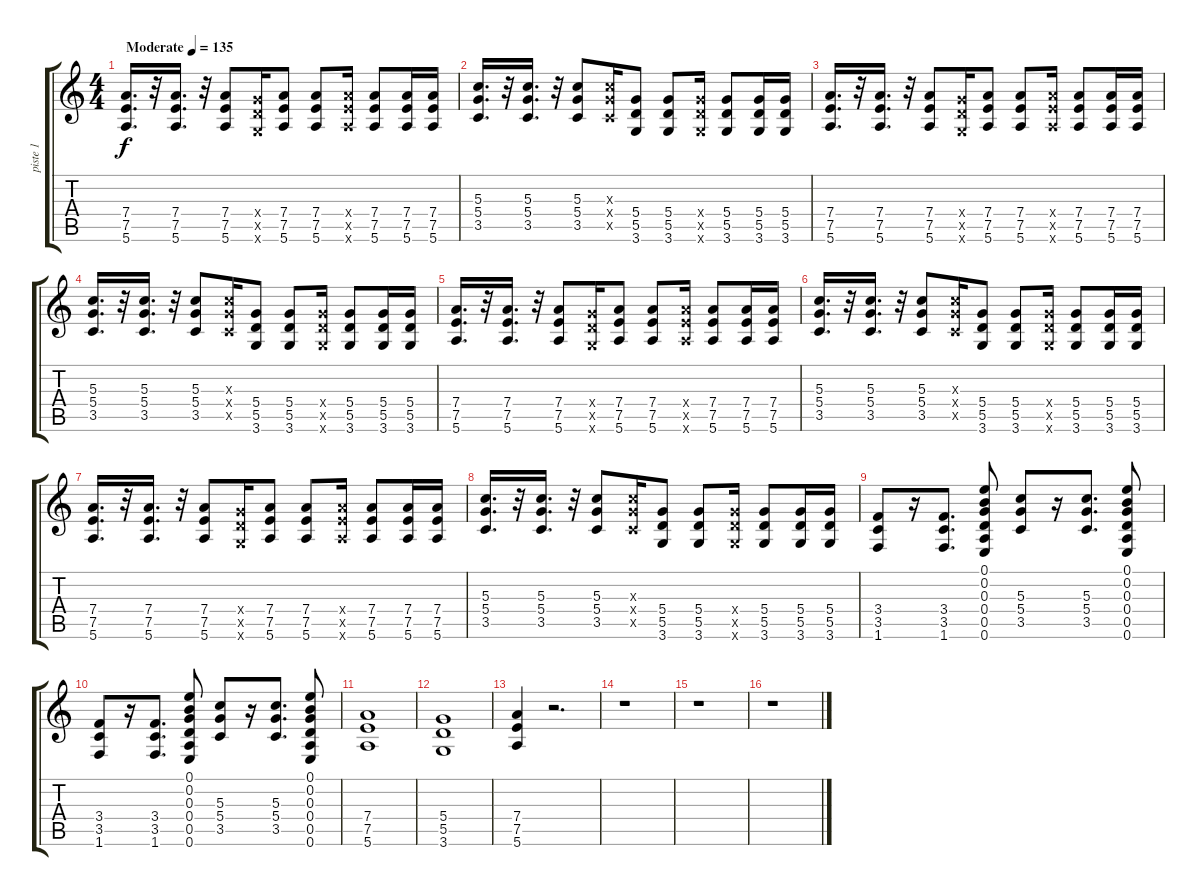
\track ("piste 1" "piste 1") {instrument overdrivenguitar}
\staff {score tabs}
\tuning (E4 B3 G3 D3 A2 E2) {hide}
\ts (4 4)
\tempo (135 "Moderate")
\clef g2
\ks c
(7.4 7.5 5.6).16{d dy f instrument overdrivenguitar} r.32 (7.4 7.5 5.6).16{d} r.32 (7.4 7.5 5.6).8 (5.4{x} 5.5{x} 3.6{x}).16 (7.4 7.5 5.6).8 (7.4 7.5 5.6).8 (7.4{x} 7.5{x} 5.6{x}).16 (7.4 7.5 5.6).8 (7.4 7.5 5.6).16 (7.4 7.5 5.6).16 |
(5.3 5.4 3.5).16{d} r.32 (5.3 5.4 3.5).16{d} r.32 (5.3 5.4 3.5).8 (5.3{x} 5.4{x} 3.5{x}).16 (5.4 5.5 3.6).8 (5.4 5.5 3.6).8 (5.4{x} 5.5{x} 3.6{x}).16 (5.4 5.5 3.6).8 (5.4 5.5 3.6).16 (5.4 5.5 3.6).16 |
(7.4 7.5 5.6).16{d} r.32 (7.4 7.5 5.6).16{d} r.32 (7.4 7.5 5.6).8 (5.4{x} 5.5{x} 3.6{x}).16 (7.4 7.5 5.6).8 (7.4 7.5 5.6).8 (7.4{x} 7.5{x} 5.6{x}).16 (7.4 7.5 5.6).8 (7.4 7.5 5.6).16 (7.4 7.5 5.6).16 |
(5.3 5.4 3.5).16{d} r.32 (5.3 5.4 3.5).16{d} r.32 (5.3 5.4 3.5).8 (5.3{x} 5.4{x} 3.5{x}).16 (5.4 5.5 3.6).8 (5.4 5.5 3.6).8 (5.4{x} 5.5{x} 3.6{x}).16 (5.4 5.5 3.6).8 (5.4 5.5 3.6).16 (5.4 5.5 3.6).16 |
(7.4 7.5 5.6).16{d} r.32 (7.4 7.5 5.6).16{d} r.32 (7.4 7.5 5.6).8 (5.4{x} 5.5{x} 3.6{x}).16 (7.4 7.5 5.6).8 (7.4 7.5 5.6).8 (7.4{x} 7.5{x} 5.6{x}).16 (7.4 7.5 5.6).8 (7.4 7.5 5.6).16 (7.4 7.5 5.6).16 |
(5.3 5.4 3.5).16{d} r.32 (5.3 5.4 3.5).16{d} r.32 (5.3 5.4 3.5).8 (5.3{x} 5.4{x} 3.5{x}).16 (5.4 5.5 3.6).8 (5.4 5.5 3.6).8 (5.4{x} 5.5{x} 3.6{x}).16 (5.4 5.5 3.6).8 (5.4 5.5 3.6).16 (5.4 5.5 3.6).16 |
(7.4 7.5 5.6).16{d} r.32 (7.4 7.5 5.6).16{d} r.32 (7.4 7.5 5.6).8 (5.4{x} 5.5{x} 3.6{x}).16 (7.4 7.5 5.6).8 (7.4 7.5 5.6).8 (7.4{x} 7.5{x} 5.6{x}).16 (7.4 7.5 5.6).8 (7.4 7.5 5.6).16 (7.4 7.5 5.6).16 |
(5.3 5.4 3.5).16{d} r.32 (5.3 5.4 3.5).16{d} r.32 (5.3 5.4 3.5).8 (5.3{x} 5.4{x} 3.5{x}).16 (5.4 5.5 3.6).8 (5.4 5.5 3.6).8 (5.4{x} 5.5{x} 3.6{x}).16 (5.4 5.5 3.6).8 (5.4 5.5 3.6).16 (5.4 5.5 3.6).16 |
(3.4 3.5 1.6).8 r.16 (3.4 3.5 1.6).8{d} (0.1 0.2 0.3 0.4 0.5 0.6).8 (5.3 5.4 3.5).8 r.16 (5.3 5.4 3.5).8{d} (0.1 0.2 0.3 0.4 0.5 0.6).8 |
(3.4 3.5 1.6).8 r.16 (3.4 3.5 1.6).8{d} (0.1 0.2 0.3 0.4 0.5 0.6).8 (5.3 5.4 3.5).8 r.16 (5.3 5.4 3.5).8{d} (0.1 0.2 0.3 0.4 0.5 0.6).8 |
(7.4 7.5 5.6).1 |
(5.4 5.5 3.6).1 |
(7.4 7.5 5.6).4 r.2{d} |
r.1 |
r.1 |
r.1
